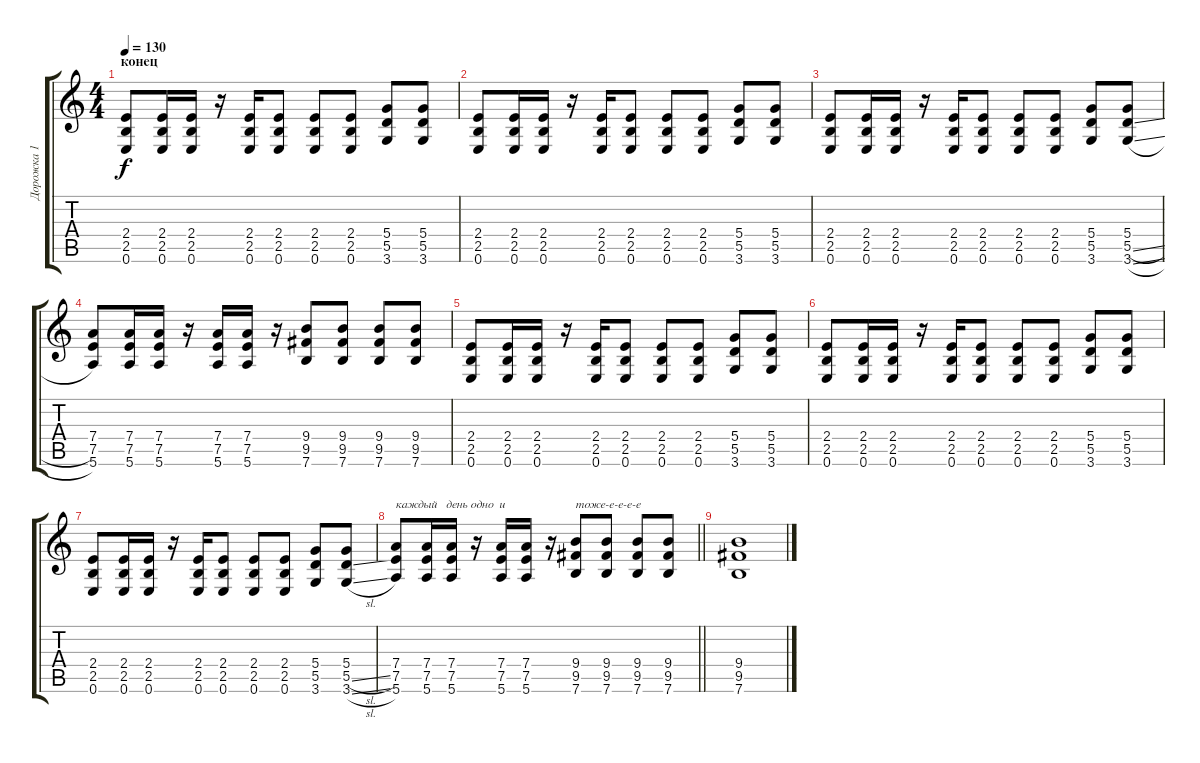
\track ("Дорожка 1" "Дорожка 1") {instrument distortionguitar}
\staff {score tabs}
\tuning (E4 B3 G3 D3 A2 E2) {hide}
\ts (4 4)
\section ("" "конец")
\tempo 130
\clef g2
\ks c
(2.4 2.5 0.6).8{dy f} (2.4 2.5 0.6).16 (2.4 2.5 0.6).16 r.16 (2.4 2.5 0.6).16 (2.4 2.5 0.6).8 (2.4 2.5 0.6).8 (2.4 2.5 0.6).8 (5.4 5.5 3.6).8 (5.4 5.5 3.6).8 |
(2.4 2.5 0.6).8 (2.4 2.5 0.6).16 (2.4 2.5 0.6).16 r.16 (2.4 2.5 0.6).16 (2.4 2.5 0.6).8 (2.4 2.5 0.6).8 (2.4 2.5 0.6).8 (5.4 5.5 3.6).8 (5.4 5.5 3.6).8 |
(2.4 2.5 0.6).8 (2.4 2.5 0.6).16 (2.4 2.5 0.6).16 r.16 (2.4 2.5 0.6).16 (2.4 2.5 0.6).8 (2.4 2.5 0.6).8 (2.4 2.5 0.6).8 (5.4 5.5 3.6).8 (5.4 5.5{sl} 3.6{sl}).8 |
(7.4 7.5 5.6).8 (7.4 7.5 5.6).16 (7.4 7.5 5.6).16 r.16 (7.4 7.5 5.6).16 (7.4 7.5 5.6).16 r.16 (9.4 9.5 7.6).8 (9.4 9.5 7.6).8 (9.4 9.5 7.6).8 (9.4 9.5 7.6).8 |
(2.4 2.5 0.6).8 (2.4 2.5 0.6).16 (2.4 2.5 0.6).16 r.16 (2.4 2.5 0.6).16 (2.4 2.5 0.6).8 (2.4 2.5 0.6).8 (2.4 2.5 0.6).8 (5.4 5.5 3.6).8 (5.4 5.5 3.6).8 |
(2.4 2.5 0.6).8 (2.4 2.5 0.6).16 (2.4 2.5 0.6).16 r.16 (2.4 2.5 0.6).16 (2.4 2.5 0.6).8 (2.4 2.5 0.6).8 (2.4 2.5 0.6).8 (5.4 5.5 3.6).8 (5.4 5.5 3.6).8 |
(2.4 2.5 0.6).8 (2.4 2.5 0.6).16 (2.4 2.5 0.6).16 r.16 (2.4 2.5 0.6).16 (2.4 2.5 0.6).8 (2.4 2.5 0.6).8 (2.4 2.5 0.6).8 (5.4 5.5 3.6).8 (5.4 5.5{sl} 3.6{sl}).8 |
\barLineRight lightlight
(7.4 7.5 5.6).8{txt "каждый   день одно  и "} (7.4 7.5 5.6).16 (7.4 7.5 5.6).16 r.16 (7.4 7.5 5.6).16 (7.4 7.5 5.6).16 r.16 (9.4 9.5 7.6).8{txt "тоже-е-е-е-е"} (9.4 9.5 7.6).8 (9.4 9.5 7.6).8 (9.4 9.5 7.6).8 |
(9.4 9.5 7.6).1
